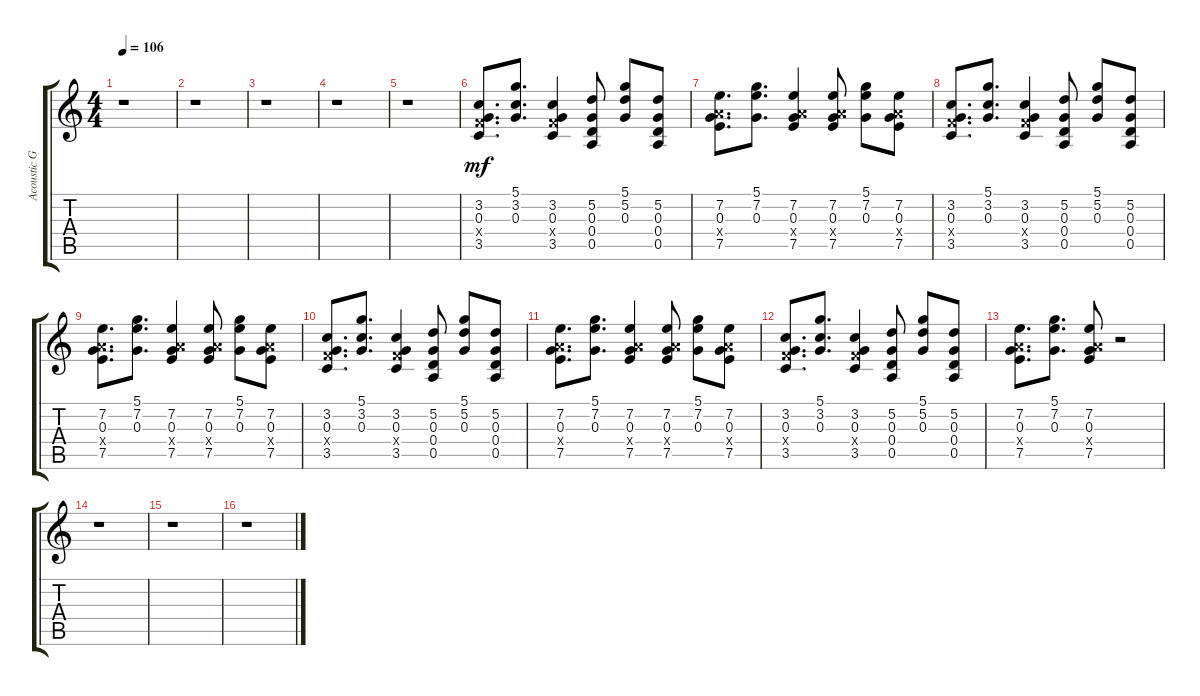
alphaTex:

\track ("Acoustic Guitar" "Acoustic G") {instrument acousticguitarnylon}
\staff {score tabs}
\tuning (D4 A3 G3 D3 A2 D2) {hide}
\ts (4 4)
\tempo 106
\clef g2
\ks c
r.1{dy mf} |
r.1 |
r.1 |
r.1 |
r.1 |
(3.2 0.3 3.4{x} 3.5).8{d} (5.1 3.2 0.3).8{d} (3.2 0.3 3.4{x} 3.5).4 (5.2 0.3 0.4 0.5).8 (5.1 5.2 0.3).8 (5.2 0.3 0.4 0.5).8 |
(7.2 0.3 7.4{x} 7.5).8{d} (5.1 7.2 0.3).8{d} (7.2 0.3 7.4{x} 7.5).4 (7.2 0.3 7.4{x} 7.5).8 (5.1 7.2 0.3).8 (7.2 0.3 7.4{x} 7.5).8 |
(3.2 0.3 3.4{x} 3.5).8{d} (5.1 3.2 0.3).8{d} (3.2 0.3 3.4{x} 3.5).4 (5.2 0.3 0.4 0.5).8 (5.1 5.2 0.3).8 (5.2 0.3 0.4 0.5).8 |
(7.2 0.3 7.4{x} 7.5).8{d} (5.1 7.2 0.3).8{d} (7.2 0.3 7.4{x} 7.5).4 (7.2 0.3 7.4{x} 7.5).8 (5.1 7.2 0.3).8 (7.2 0.3 7.4{x} 7.5).8 |
(3.2 0.3 3.4{x} 3.5).8{d} (5.1 3.2 0.3).8{d} (3.2 0.3 3.4{x} 3.5).4 (5.2 0.3 0.4 0.5).8 (5.1 5.2 0.3).8 (5.2 0.3 0.4 0.5).8 |
(7.2 0.3 7.4{x} 7.5).8{d} (5.1 7.2 0.3).8{d} (7.2 0.3 7.4{x} 7.5).4 (7.2 0.3 7.4{x} 7.5).8 (5.1 7.2 0.3).8 (7.2 0.3 7.4{x} 7.5).8 |
(3.2 0.3 3.4{x} 3.5).8{d} (5.1 3.2 0.3).8{d} (3.2 0.3 3.4{x} 3.5).4 (5.2 0.3 0.4 0.5).8 (5.1 5.2 0.3).8 (5.2 0.3 0.4 0.5).8 |
(7.2 0.3 7.4{x} 7.5).8{d} (5.1 7.2 0.3).8{d} (7.2 0.3 7.4{x} 7.5).8 r.2 |
r.1 |
r.1 |
r.1
